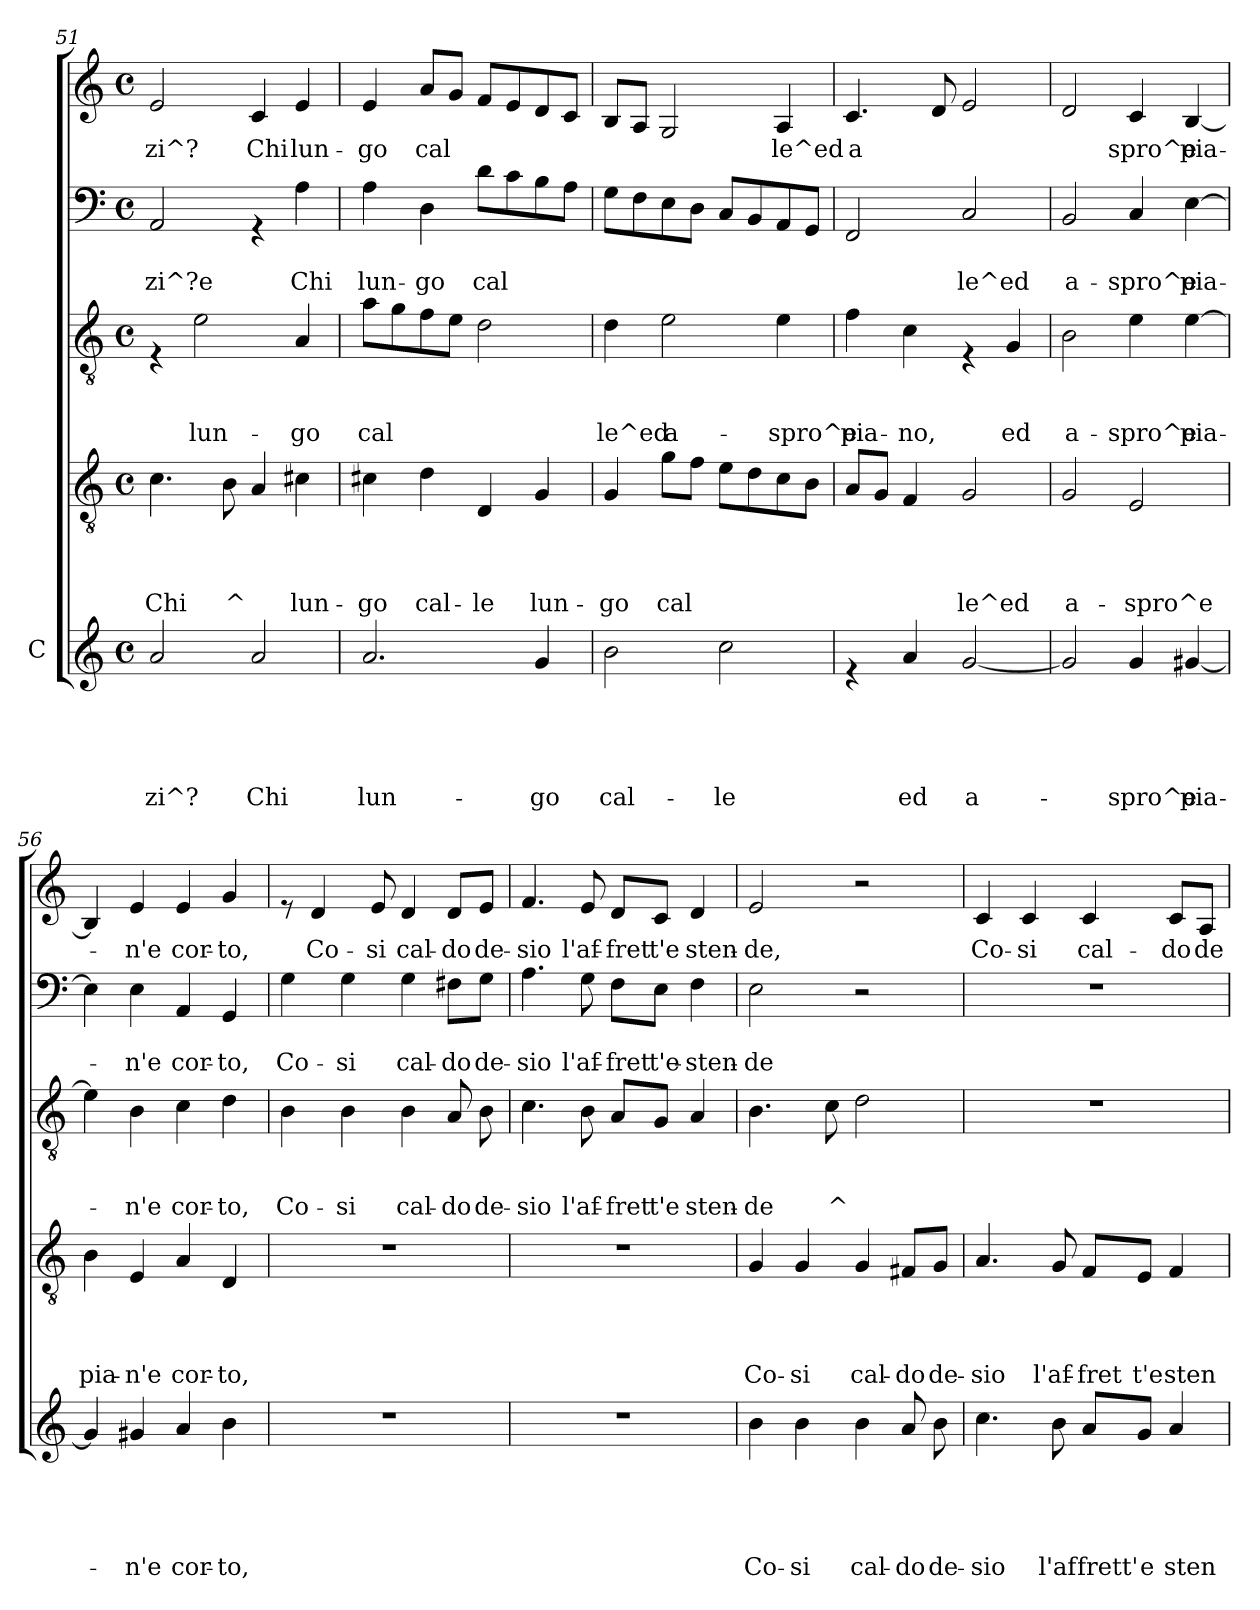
**kern	**text	**text	**text	**text	**text	**kern	**text	**text	**text	**text	**kern	**text	**text	**text	**kern	**text	**text	**kern	**text
*part5	*part5	*part5	*part5	*part5	*part5	*part4	*part4	*part4	*part4	*part4	*part3	*part3	*part3	*part3	*part2	*part2	*part2	*part1	*part1
*staff5	*staff5	*staff5	*staff5	*staff5	*staff5	*staff4	*staff4	*staff4	*staff4	*staff4	*staff3	*staff3	*staff3	*staff3	*staff2	*staff2	*staff2	*staff1	*staff1
*I"C	*	*	*	*	*	*	*	*	*	*	*	*	*	*	*	*	*	*	*
*clefG2	*	*	*	*	*	*clefGv2	*	*	*	*	*clefGv2	*	*	*	*clefF4	*	*	*clefG2	*
*k[]	*	*	*	*	*	*k[]	*	*	*	*	*k[]	*	*	*	*k[]	*	*	*k[]	*
*C:	*	*	*	*	*	*C:	*	*	*	*	*C:	*	*	*	*C:	*	*	*C:	*
*M4/4	*	*	*	*	*	*M4/4	*	*	*	*	*M4/4	*	*	*	*M4/4	*	*	*M4/4	*
*met(c)	*	*	*	*	*	*met(c)	*	*	*	*	*met(c)	*	*	*	*met(c)	*	*	*met(c)	*
=51	=51	=51	=51	=51	=51	=51	=51	=51	=51	=51	=51	=51	=51	=51	=51	=51	=51	=51	=51
!	!	!	!	!	!LO:LY:b	!	!	!	!	!LO:LY:b	!	!	!	!	!	!	!LO:LY:b	!	!LO:LY:b
2a/	.	.	.	.	zi^?	4.c\	.	.	.	Chi	4rE	.	.	.	2AA/	.	-zi^?e	2e/	-zi^?
!	!	!	!	!	!	!	!	!	!	!	!	!	!	!LO:LY:b	!	!	!	!	!
.	.	.	.	.	.	.	.	.	.	.	2e\	.	.	lun-	.	.	.	.	.
!	!	!	!	!	!	!	!	!	!	!LO:LY:b	!	!	!	!	!	!	!	!	!
.	.	.	.	.	.	8B\	.	.	.	^	.	.	.	.	.	.	.	.	.
!	!	!	!	!	!LO:LY:b	!	!	!	!	!	!	!	!	!	!	!	!	!	!LO:LY:b
2a/	.	.	.	.	Chi	4A/	.	.	.	.	.	.	.	.	4rGG	.	.	4c/	Chi
!	!	!	!	!	!	!	!	!	!	!LO:LY:b	!	!	!	!LO:LY:b	!	!	!LO:LY:b	!	!LO:LY:b
.	.	.	.	.	.	4c#X\	.	.	.	lun-	4A/	.	.	-go	4A\	.	Chi	4e/	lun-
!!LO:LB:g=z
=52	=52	=52	=52	=52	=52	=52	=52	=52	=52	=52	=52	=52	=52	=52	=52	=52	=52	=52	=52
!	!	!	!	!	!LO:LY:b	!	!	!	!	!LO:LY:b	!	!	!	!LO:LY:b	!	!	!LO:LY:b	!	!LO:LY:b
2.a/	.	.	.	.	lun-	4c#X\	.	.	.	-go	8a\L	.	.	cal	4A\	.	lun-	4e/	-go
.	.	.	.	.	.	.	.	.	.	.	8g\	.	.	.	.	.	.	.	.
!	!	!	!	!	!	!	!	!	!	!LO:LY:b	!	!	!	!	!	!	!LO:LY:b	!	!LO:LY:b
.	.	.	.	.	.	4d\	.	.	.	cal-	8f\	.	.	.	4D\	.	-go	8a/L	cal
.	.	.	.	.	.	.	.	.	.	.	8e\J	.	.	.	.	.	.	8g/J	.
!	!	!	!	!	!	!	!	!	!	!LO:LY:b	!	!	!	!	!	!	!LO:LY:b	!	!
.	.	.	.	.	.	4D/	.	.	.	-le	2d\	.	.	.	8d\L	.	cal	8f/L	.
.	.	.	.	.	.	.	.	.	.	.	.	.	.	.	8c\	.	.	8e/	.
!	!	!	!	!	!LO:LY:b	!	!	!	!	!LO:LY:b	!	!	!	!	!	!	!	!	!
4g/	.	.	.	.	-go	4G/	.	.	.	lun-	.	.	.	.	8B\	.	.	8d/	.
.	.	.	.	.	.	.	.	.	.	.	.	.	.	.	8A\J	.	.	8c/J	.
=53	=53	=53	=53	=53	=53	=53	=53	=53	=53	=53	=53	=53	=53	=53	=53	=53	=53	=53	=53
!	!	!	!	!	!LO:LY:b	!	!	!	!	!LO:LY:b	!	!	!	!LO:LY:b	!	!	!	!	!
*^	*	*	*	*	*	*	*	*	*	*	*	*	*	*	*	*	*	*	*
2b\	2ryy	.	.	.	.	cal-	4G/	.	.	.	-go	4d\	.	.	le^ed	8G\L	.	.	8B/L	.
.	.	.	.	.	.	.	.	.	.	.	.	.	.	.	.	8F\	.	.	8A/J	.
!	!	!	!	!	!	!	!	!	!	!	!LO:LY:b	!	!	!	!LO:LY:b	!	!	!	!	!
.	.	.	.	.	.	.	8g\L	.	.	.	cal	2e\	.	.	a-	8E\	.	.	2G/	.
.	.	.	.	.	.	.	8f\J	.	.	.	.	.	.	.	.	8D\J	.	.	.	.
!	!	!	!	!	!	!LO:LY:b	!	!	!	!	!	!	!	!	!	!	!	!	!	!
2cc\	8ryy	.	.	.	.	-le	8e\L	.	.	.	.	.	.	.	.	8C/L	.	.	.	.
.	4.ryy	.	.	.	.	.	8d\	.	.	.	.	.	.	.	.	8BB/	.	.	.	.
!	!	!	!	!	!	!	!	!	!	!	!	!	!	!	!LO:LY:b	!	!	!	!	!LO:LY:b
.	.	.	.	.	.	.	8c\	.	.	.	.	4e\	.	.	-spro^e	8AA/	.	.	4A/	le^ed
.	.	.	.	.	.	.	8B\J	.	.	.	.	.	.	.	.	8GG/J	.	.	.	.
=54	=54	=54	=54	=54	=54	=54	=54	=54	=54	=54	=54	=54	=54	=54	=54	=54	=54	=54	=54	=54
!	!	!	!	!	!	!	!	!	!	!	!	!	!	!	!LO:LY:b	!	!	!	!	!LO:LY:b
*v	*v	*	*	*	*	*	*	*	*	*	*	*	*	*	*	*	*	*	*	*
4re	.	.	.	.	.	8A/L	.	.	.	.	4f\	.	.	pia-	2FF/	.	.	4.c/	a
.	.	.	.	.	.	8G/J	.	.	.	.	.	.	.	.	.	.	.	.	.
!	!	!	!	!	!LO:LY:b	!	!	!	!	!	!	!	!	!LO:LY:b	!	!	!	!	!
4a/	.	.	.	.	ed	4F/	.	.	.	.	4c\	.	.	-no,	.	.	.	.	.
.	.	.	.	.	.	.	.	.	.	.	.	.	.	.	.	.	.	8d/	.
!	!	!	!	!	!LO:LY:b	!	!	!	!	!LO:LY:b	!	!	!	!	!	!	!LO:LY:b	!	!
[<2g/	.	.	.	.	a-	2G/	.	.	.	le^ed	4rE	.	.	.	2C/	.	le^ed	2e/	.
!	!	!	!	!	!	!	!	!	!	!	!	!	!	!LO:LY:b	!	!	!	!	!
.	.	.	.	.	.	.	.	.	.	.	4G/	.	.	ed	.	.	.	.	.
=55	=55	=55	=55	=55	=55	=55	=55	=55	=55	=55	=55	=55	=55	=55	=55	=55	=55	=55	=55
!	!	!	!	!	!	!	!	!	!	!LO:LY:b	!	!	!	!LO:LY:b	!	!	!LO:LY:b	!	!
2g/]	.	.	.	.	.	2G/	.	.	.	a-	2B\	.	.	a-	2BB/	.	a-	2d/	.
!	!	!	!	!	!LO:LY:b	!	!	!	!	!LO:LY:b	!	!	!	!LO:LY:b	!	!	!LO:LY:b	!	!LO:LY:b
4g/	.	.	.	.	-spro^e	2E/	.	.	.	-spro^e	4e\	.	.	-spro^e	4C/	.	-spro^e	4c/	spro^e
!	!	!	!	!	!LO:LY:b	!	!	!	!	!	!	!	!	!LO:LY:b	!	!	!LO:LY:b	!	!LO:LY:b
[<4g#X/	.	.	.	.	pia-	.	.	.	.	.	[>4e\	.	.	pia-	[>4E\	.	pia-	[<4B/	pia-
!!LO:PB:g=z
=56	=56	=56	=56	=56	=56	=56	=56	=56	=56	=56	=56	=56	=56	=56	=56	=56	=56	=56	=56
!	!	!	!	!	!	!	!	!	!	!LO:LY:b	!	!	!	!	!	!	!	!	!
4g#/]	.	.	.	.	.	4B\	.	.	.	pia-	4e\]	.	.	.	4E\]	.	.	4B/]	.
!	!	!	!	!	!LO:LY:b	!	!	!	!	!LO:LY:b	!	!	!	!LO:LY:b	!	!	!LO:LY:b	!	!LO:LY:b
4g#X/	.	.	.	.	-n'e	4E/	.	.	.	-n'e	4B\	.	.	-n'e	4E\	.	-n'e	4e/	-n'e
!	!	!	!	!	!LO:LY:b	!	!	!	!	!LO:LY:b	!	!	!	!LO:LY:b	!	!	!LO:LY:b	!	!LO:LY:b
4a/	.	.	.	.	cor-	4A/	.	.	.	cor-	4c\	.	.	cor-	4AA/	.	cor-	4e/	cor-
!	!	!	!	!	!LO:LY:b	!	!	!	!	!LO:LY:b	!	!	!	!LO:LY:b	!	!	!LO:LY:b	!	!LO:LY:b
4b\	.	.	.	.	-to,	4D/	.	.	.	-to,	4d\	.	.	-to,	4GG/	.	-to,	4g/	-to,
=57	=57	=57	=57	=57	=57	=57	=57	=57	=57	=57	=57	=57	=57	=57	=57	=57	=57	=57	=57
!	!	!	!	!	!	!	!	!	!	!	!	!	!	!LO:LY:b	!	!	!LO:LY:b	!	!
1r	.	.	.	.	.	1r	.	.	.	.	4B\	.	.	Co-	4G\	.	Co-	8re	.
!	!	!	!	!	!	!	!	!	!	!	!	!	!	!	!	!	!	!	!LO:LY:b
.	.	.	.	.	.	.	.	.	.	.	.	.	.	.	.	.	.	4d/	Co-
!	!	!	!	!	!	!	!	!	!	!	!	!	!	!LO:LY:b	!	!	!LO:LY:b	!	!
.	.	.	.	.	.	.	.	.	.	.	4B\	.	.	-si	4G\	.	-si	.	.
!	!	!	!	!	!	!	!	!	!	!	!	!	!	!	!	!	!	!	!LO:LY:b
.	.	.	.	.	.	.	.	.	.	.	.	.	.	.	.	.	.	8e/	-si
!	!	!	!	!	!	!	!	!	!	!	!	!	!	!LO:LY:b	!	!	!LO:LY:b	!	!LO:LY:b
.	.	.	.	.	.	.	.	.	.	.	4B\	.	.	cal-	4G\	.	cal-	4d/	cal-
!	!	!	!	!	!	!	!	!	!	!	!	!	!	!LO:LY:b	!	!	!LO:LY:b	!	!LO:LY:b
.	.	.	.	.	.	.	.	.	.	.	8A/	.	.	-do	8F#X\L	.	-do	8d/L	-do
!	!	!	!	!	!	!	!	!	!	!	!	!	!	!LO:LY:b	!	!	!LO:LY:b	!	!LO:LY:b
.	.	.	.	.	.	.	.	.	.	.	8B\	.	.	de-	8G\J	.	de-	8e/J	de-
=58	=58	=58	=58	=58	=58	=58	=58	=58	=58	=58	=58	=58	=58	=58	=58	=58	=58	=58	=58
!	!	!	!	!	!	!	!	!	!	!	!	!	!	!LO:LY:b	!	!	!LO:LY:b	!	!LO:LY:b
1r	.	.	.	.	.	1r	.	.	.	.	4.c\	.	.	-sio	4.A\	.	-sio	4.f/	-sio
!	!	!	!	!	!	!	!	!	!	!	!	!	!	!LO:LY:b	!	!	!LO:LY:b	!	!LO:LY:b
.	.	.	.	.	.	.	.	.	.	.	8B\	.	.	l'af-	8G\	.	l'af-	8e/	l'af-
!	!	!	!	!	!	!	!	!	!	!	!	!	!	!LO:LY:b	!	!	!LO:LY:b	!	!LO:LY:b
.	.	.	.	.	.	.	.	.	.	.	8A/L	.	.	-fret	8F\L	.	-fret	8d/L	-fret
!	!	!	!	!	!	!	!	!	!	!	!	!	!	!LO:LY:b	!	!	!LO:LY:b	!	!LO:LY:b
.	.	.	.	.	.	.	.	.	.	.	8G/J	.	.	t'e	8E\J	.	t'e-	8c/J	t'e
!	!	!	!	!	!	!	!	!	!	!	!	!	!	!LO:LY:b	!	!	!LO:LY:b	!	!LO:LY:b
.	.	.	.	.	.	.	.	.	.	.	4A/	.	.	sten-	4F\	.	-sten-	4d/	sten-
=59	=59	=59	=59	=59	=59	=59	=59	=59	=59	=59	=59	=59	=59	=59	=59	=59	=59	=59	=59
!	!	!	!	!	!LO:LY:b	!	!	!	!	!LO:LY:b	!	!	!	!LO:LY:b	!	!	!LO:LY:b	!	!LO:LY:b
4b\	.	.	.	.	Co-	4G/	.	.	.	Co-	4.B\	.	.	-de	2E\	.	-de	2e/	-de,
!	!	!	!	!	!LO:LY:b	!	!	!	!	!LO:LY:b	!	!	!	!	!	!	!	!	!
4b\	.	.	.	.	-si	4G/	.	.	.	-si	.	.	.	.	.	.	.	.	.
!	!	!	!	!	!	!	!	!	!	!	!	!	!	!LO:LY:b	!	!	!	!	!
.	.	.	.	.	.	.	.	.	.	.	8c\	.	.	^	.	.	.	.	.
!	!	!	!	!	!LO:LY:b	!	!	!	!	!LO:LY:b	!	!	!	!	!	!	!	!	!
4b\	.	.	.	.	cal-	4G/	.	.	.	cal-	2d\	.	.	.	2r	.	.	2r	.
!	!	!	!	!	!LO:LY:b	!	!	!	!	!LO:LY:b	!	!	!	!	!	!	!	!	!
8a/	.	.	.	.	-do	8F#X/L	.	.	.	-do	.	.	.	.	.	.	.	.	.
!	!	!	!	!	!LO:LY:b	!	!	!	!	!LO:LY:b	!	!	!	!	!	!	!	!	!
8b\	.	.	.	.	de-	8G/J	.	.	.	de-	.	.	.	.	.	.	.	.	.
!!LO:LB:g=z
=60	=60	=60	=60	=60	=60	=60	=60	=60	=60	=60	=60	=60	=60	=60	=60	=60	=60	=60	=60
!	!	!	!	!	!LO:LY:b	!	!	!	!	!LO:LY:b	!	!	!	!	!	!	!	!	!LO:LY:b
4.cc\	.	.	.	.	-sio	4.A/	.	.	.	-sio	1r	.	.	.	1r	.	.	4c/	Co-
!	!	!	!	!	!	!	!	!	!	!	!	!	!	!	!	!	!	!	!LO:LY:b
.	.	.	.	.	.	.	.	.	.	.	.	.	.	.	.	.	.	4c/	-si
!	!	!	!	!	!LO:LY:b	!	!	!	!	!LO:LY:b	!	!	!	!	!	!	!	!	!
8b\	.	.	.	.	l'af	8G/	.	.	.	l'af-	.	.	.	.	.	.	.	.	.
!	!	!	!	!	!LO:LY:b	!	!	!	!	!LO:LY:b	!	!	!	!	!	!	!	!	!LO:LY:b
8a/L	.	.	.	.	frett'	8F/L	.	.	.	-fret	.	.	.	.	.	.	.	4c/	cal-
!	!	!	!	!	!LO:LY:b	!	!	!	!	!LO:LY:b	!	!	!	!	!	!	!	!	!
8g/J	.	.	.	.	e	8E/J	.	.	.	t'e	.	.	.	.	.	.	.	.	.
!	!	!	!	!	!LO:LY:b	!	!	!	!	!LO:LY:b	!	!	!	!	!	!	!	!	!LO:LY:b
4a/	.	.	.	.	sten-	4F/	.	.	.	sten-	.	.	.	.	.	.	.	8c/L	-do
!	!	!	!	!	!	!	!	!	!	!	!	!	!	!	!	!	!	!	!LO:LY:b
.	.	.	.	.	.	.	.	.	.	.	.	.	.	.	.	.	.	8A/J	de-
=	=	=	=	=	=	=	=	=	=	=	=	=	=	=	=	=	=	=	=
*-	*-	*-	*-	*-	*-	*-	*-	*-	*-	*-	*-	*-	*-	*-	*-	*-	*-	*-	*-
